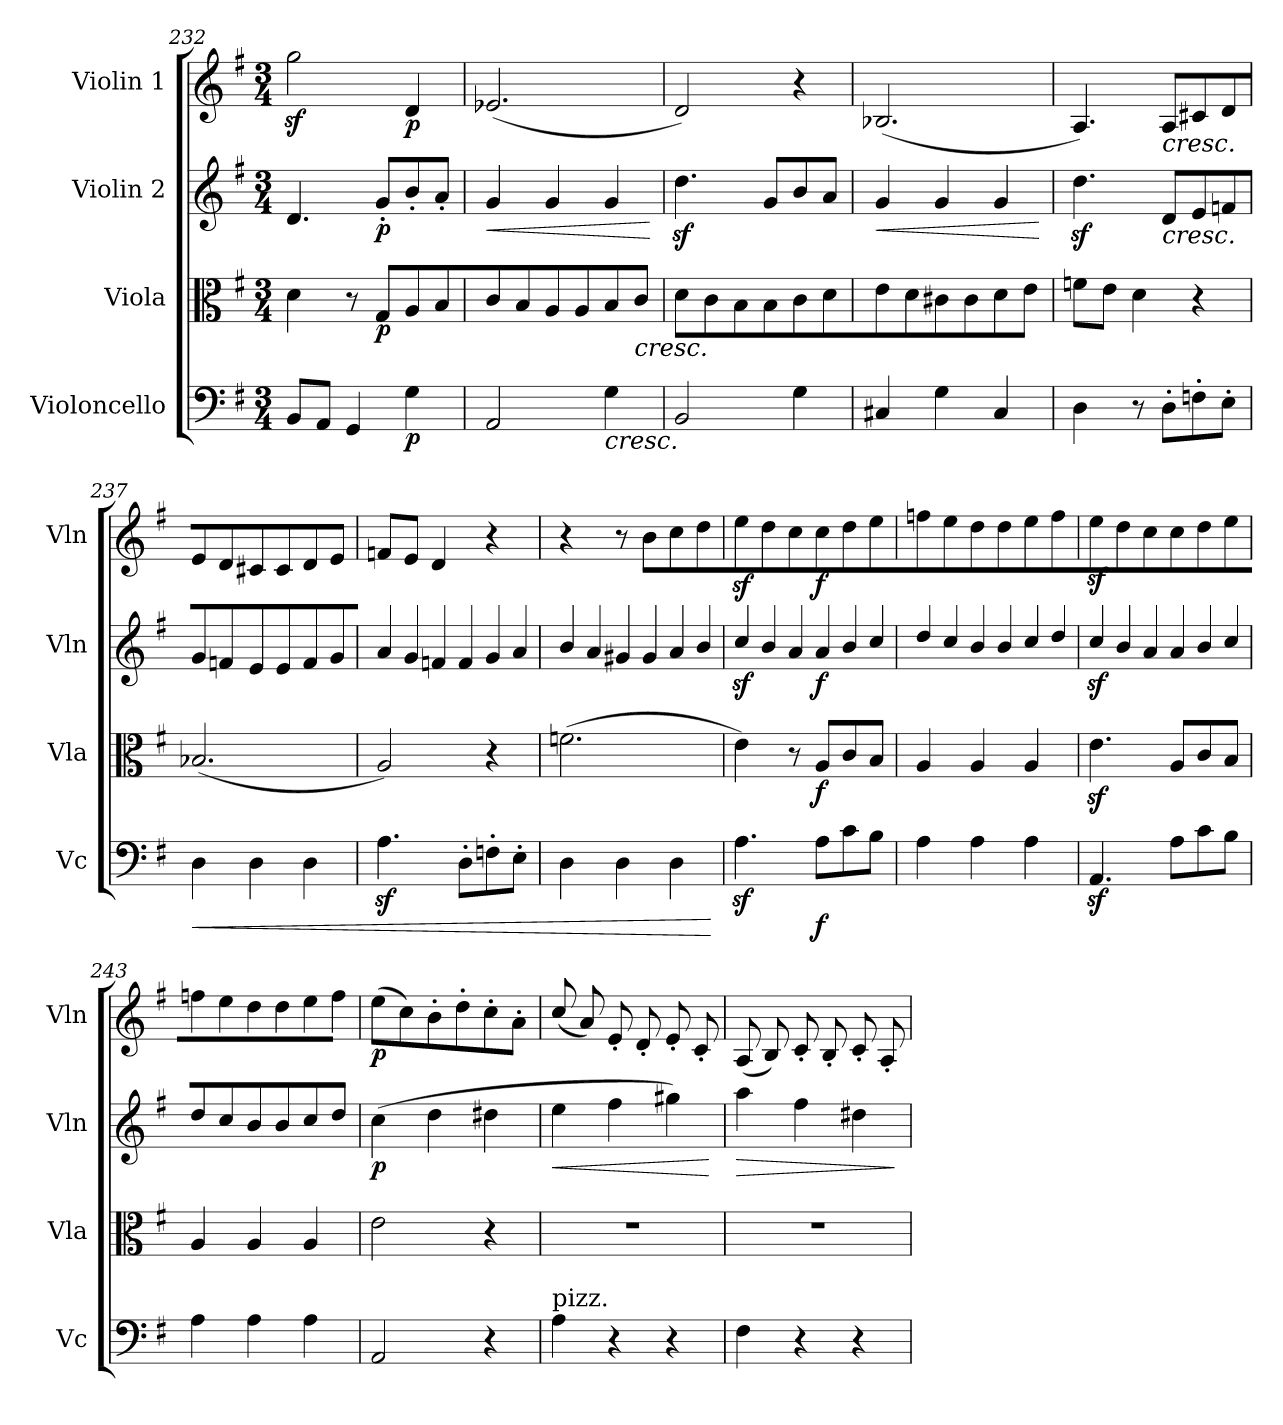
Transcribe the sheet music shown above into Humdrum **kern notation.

**kern	**dynam	**kern	**dynam	**kern	**dynam	**kern	**dynam
*part4	*part4	*part3	*part3	*part2	*part2	*part1	*part1
*staff4	*staff4	*staff3	*staff3	*staff2	*staff2	*staff1	*staff1
*I"Violoncello	*	*I"Viola	*	*I"Violin 2	*	*I"Violin 1	*
*I'Vc	*	*I'Vla	*	*I'Vln	*	*I'Vln	*
*clefF4	*	*clefC3	*	*clefG2	*	*clefG2	*
*k[f#]	*	*k[f#]	*	*k[f#]	*	*k[f#]	*
*M3/4	*	*M3/4	*	*M3/4	*	*M3/4	*
=232	=232	=232	=232	=232	=232	=232	=232
8BB/L	.	4d\	.	4.d/	.	2ggz<\	.
8AA/J	.	.	.	.	.	.	.
4GG/	.	8r	.	.	.	.	.
!	!	!	!LO:DY:b	!	!LO:DY:b	!	!
.	.	8G/L	p	8g'/L	p	.	.
!	!LO:DY:b	!	!	!	!	!	!LO:DY:b
4G\	p	8A/	.	8b'/	.	4d/	p
.	.	8B/	.	8a'/J	.	.	.
=233	=233	=233	=233	=233	=233	=233	=233
!	!	!	!	!	!LO:HP:b	!	!
2AA/	.	8c/	.	4g/	<	(2.e-X/	.
.	.	8B/	.	.	.	.	.
.	.	8A/	.	4g/	.	.	.
.	.	8A/	.	.	.	.	.
!LO:TX:b:i:t=cresc.	!	!	!	!	!	!	!
4G\	.	8B/	.	4g/	.	.	.
!	!	!LO:TX:b:i:t=cresc.	!	!	!	!	!
.	.	8c/J	.	.	.	.	.
.	.	.	.	.	[	.	.
!!LO:LB:g=z
=234	=234	=234	=234	=234	=234	=234	=234
2BB/	.	8d\L	.	4.ddz<\	.	2d/)	.
.	.	8c\	.	.	.	.	.
.	.	8B\	.	.	.	.	.
.	.	8B\	.	8g/L	.	.	.
4G\	.	8c\	.	8b/	.	4r	.
.	.	8d\	.	8a/J	.	.	.
=235	=235	=235	=235	=235	=235	=235	=235
!	!	!	!	!	!LO:HP:b	!	!
4C#X/	.	8e\	.	4g/	<	(2.B-X/	.
.	.	8d\	.	.	.	.	.
4G\	.	8c#X\	.	4g/	.	.	.
.	.	8c#\	.	.	.	.	.
4C#/	.	8d\	.	4g/	.	.	.
.	.	8e\J	.	.	.	.	.
.	.	.	.	.	[	.	.
!!LO:PB:g=z
=236	=236	=236	=236	=236	=236	=236	=236
4D\	.	8fn\L	.	4.ddz<\	.	4.A/)	.
.	.	8e\J	.	.	.	.	.
8r	.	4d\	.	.	.	.	.
!	!	!	!	!	!	!LO:TX:b:i:t=cresc.	!
!	!	!	!	!LO:TX:b:i:t=cresc.	!	!	!
8D'\L	.	.	.	8d/L	.	8A/L	.
8Fn'\	.	4r	.	8e/	.	8c#X/	.
8E'\J	.	.	.	8fn/	.	8d/	.
=237	=237	=237	=237	=237	=237	=237	=237
!	!LO:HP:b	!	!	!	!	!	!
4D\	<	(2.B-X/	.	8g/	.	8e/	.
.	.	.	.	8fn/	.	8d/	.
4D\	.	.	.	8e/	.	8c#X/	.
.	.	.	.	8e/	.	8c#/	.
4D\	.	.	.	8f/	.	8d/	.
.	.	.	.	8g/	.	8e/J	.
=238	=238	=238	=238	=238	=238	=238	=238
4.Az<\	.	2A/)	.	8a/	.	8fn/L	.
.	.	.	.	8g/	.	8e/J	.
.	.	.	.	8fn/	.	4d/	.
8D'\L	.	.	.	8f/	.	.	.
8Fn'\	.	4r	.	8g/	.	4r	.
8E'\J	.	.	.	8a/	.	.	.
=239	=239	=239	=239	=239	=239	=239	=239
4D\	.	(2.fn\	.	8b/	.	4r	.
.	.	.	.	8a/	.	.	.
4D\	.	.	.	8g#X/	.	8r	.
.	.	.	.	8g#/	.	8b\L	.
4D\	.	.	.	8a/	.	8cc\	.
.	.	.	.	8b/	.	8dd\	.
.	[	.	.	.	.	.	.
=240	=240	=240	=240	=240	=240	=240	=240
4.Az<\	.	4e\)	.	8ccz</	.	8eez<\	.
.	.	.	.	8b/	.	8dd\	.
.	.	8r	.	8a/	.	8cc\	.
!	!LO:DY:b	!	!LO:DY:b	!	!LO:DY:b	!	!LO:DY:b
8A\L	f	8A/L	f	8a/	f	8cc\	f
8c\	.	8c/	.	8b/	.	8dd\	.
8B\J	.	8B/J	.	8cc/	.	8ee\	.
=241	=241	=241	=241	=241	=241	=241	=241
4A\	.	4A/	.	8dd/	.	8ffn\	.
.	.	.	.	8cc/	.	8ee\	.
4A\	.	4A/	.	8b/	.	8dd\	.
.	.	.	.	8b/	.	8dd\	.
4A\	.	4A/	.	8cc/	.	8ee\	.
.	.	.	.	8dd/	.	8ff\	.
=242	=242	=242	=242	=242	=242	=242	=242
4.AAz</	.	4.ez<\	.	8ccz</	.	8eez<\	.
.	.	.	.	8b/	.	8dd\	.
.	.	.	.	8a/	.	8cc\	.
8A\L	.	8A/L	.	8a/	.	8cc\	.
8c\	.	8c/	.	8b/	.	8dd\	.
8B\J	.	8B/J	.	8cc/	.	8ee\	.
=243	=243	=243	=243	=243	=243	=243	=243
4A\	.	4A/	.	8dd/	.	8ffn\	.
.	.	.	.	8cc/	.	8ee\	.
4A\	.	4A/	.	8b/	.	8dd\	.
.	.	.	.	8b/	.	8dd\	.
4A\	.	4A/	.	8cc/	.	8ee\	.
.	.	.	.	8dd/J	.	8ff\J	.
!!LO:LB:g=z
=244	=244	=244	=244	=244	=244	=244	=244
!	!	!	!	!	!LO:DY:b	!	!LO:DY:b
2AA/	.	2e\	.	(4cc\	p	(8ee\L	p
.	.	.	.	.	.	8cc\)	.
.	.	.	.	4dd\	.	8b'\	.
.	.	.	.	.	.	8dd'\	.
4r	.	4r	.	4dd#X\	.	8cc'\	.
.	.	.	.	.	.	8a'\J	.
!!LO:LB:g=z
=245	=245	=245	=245	=245	=245	=245	=245
!LO:TX:a:t=pizz.	!	!	!	!	!	!	!
!	!	!	!	!	!LO:HP:b	!	!
4A\	.	2.r	.	4ee\	<	(8cc/L	.
.	.	.	.	.	.	8a/)	.
4r	.	.	.	4ff#\	.	8e'/	.
.	.	.	.	.	.	8d'/	.
4r	.	.	.	4gg#X\)	.	8e'/	.
.	.	.	.	.	.	8c'/	.
.	.	.	.	.	[	.	.
=246	=246	=246	=246	=246	=246	=246	=246
!	!	!	!	!	!LO:HP:b	!	!
4F#\	.	2.r	.	4aa\	>	(8A/	.
.	.	.	.	.	.	8B/)	.
4r	.	.	.	4ff#\	.	8c'/	.
.	.	.	.	.	.	8B'/	.
4r	.	.	.	4dd#X\	.	8c'/	.
.	.	.	.	.	.	8A'/	.
.	.	.	.	.	]	.	.
=	=	=	=	=	=	=	=
*-	*-	*-	*-	*-	*-	*-	*-
